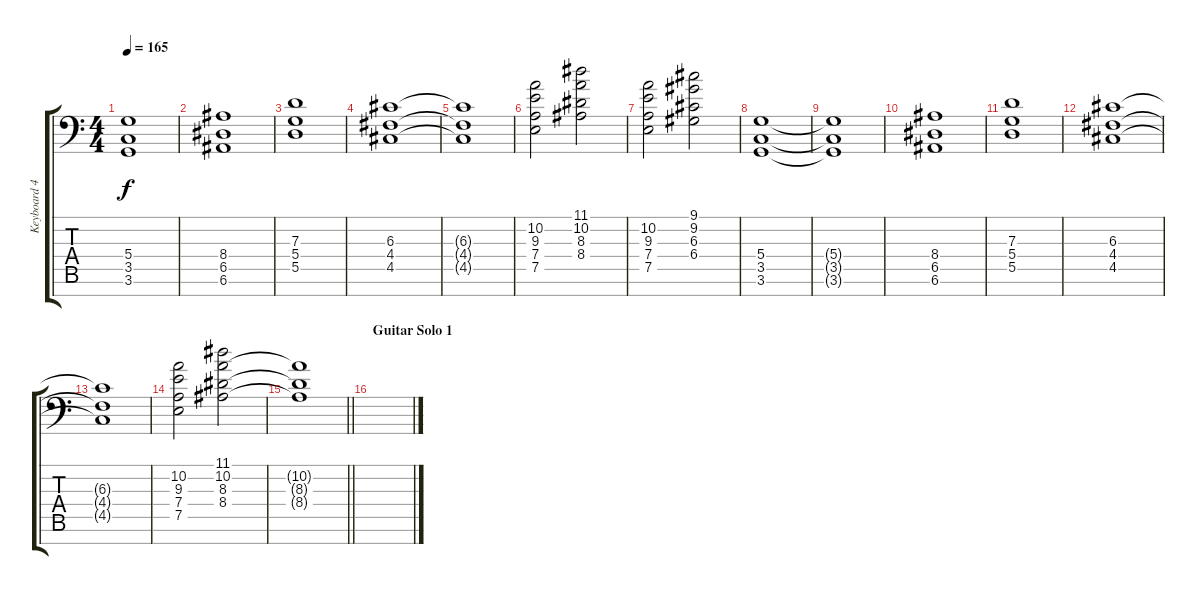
\track ("Keyboard 4" "Keyboard 4") {instrument marimba}
\staff {score tabs}
\tuning (E4 B3 G3 D3 A2 E2 C-1) {hide}
\ts (4 4)
\tempo 165
\clef f4
\ks c
(5.4{t} 3.5{t} 3.6{t}).1{dy f} |
(8.4 6.5 6.6).1 |
(7.3 5.4 5.5).1 |
(6.3 4.4 4.5).1 |
(6.3{t} 4.4{t} 4.5{t}).1 |
(10.2 9.3 7.4 7.5).2 (11.1 10.2 8.3 8.4).2 |
(10.2 9.3 7.4 7.5).2 (9.1 9.2 6.3 6.4).2 |
(5.4 3.5 3.6).1 |
(5.4{t} 3.5{t} 3.6{t}).1 |
(8.4 6.5 6.6).1 |
(7.3 5.4 5.5).1 |
(6.3 4.4 4.5).1 |
(6.3{t} 4.4{t} 4.5{t}).1 |
(10.2 9.3 7.4 7.5).2 (11.1 10.2 8.3 8.4).2 |
\barLineRight lightlight
(10.2{t} 8.3{t} 8.4{t}).1 |
\section ("" "Guitar Solo 1")
